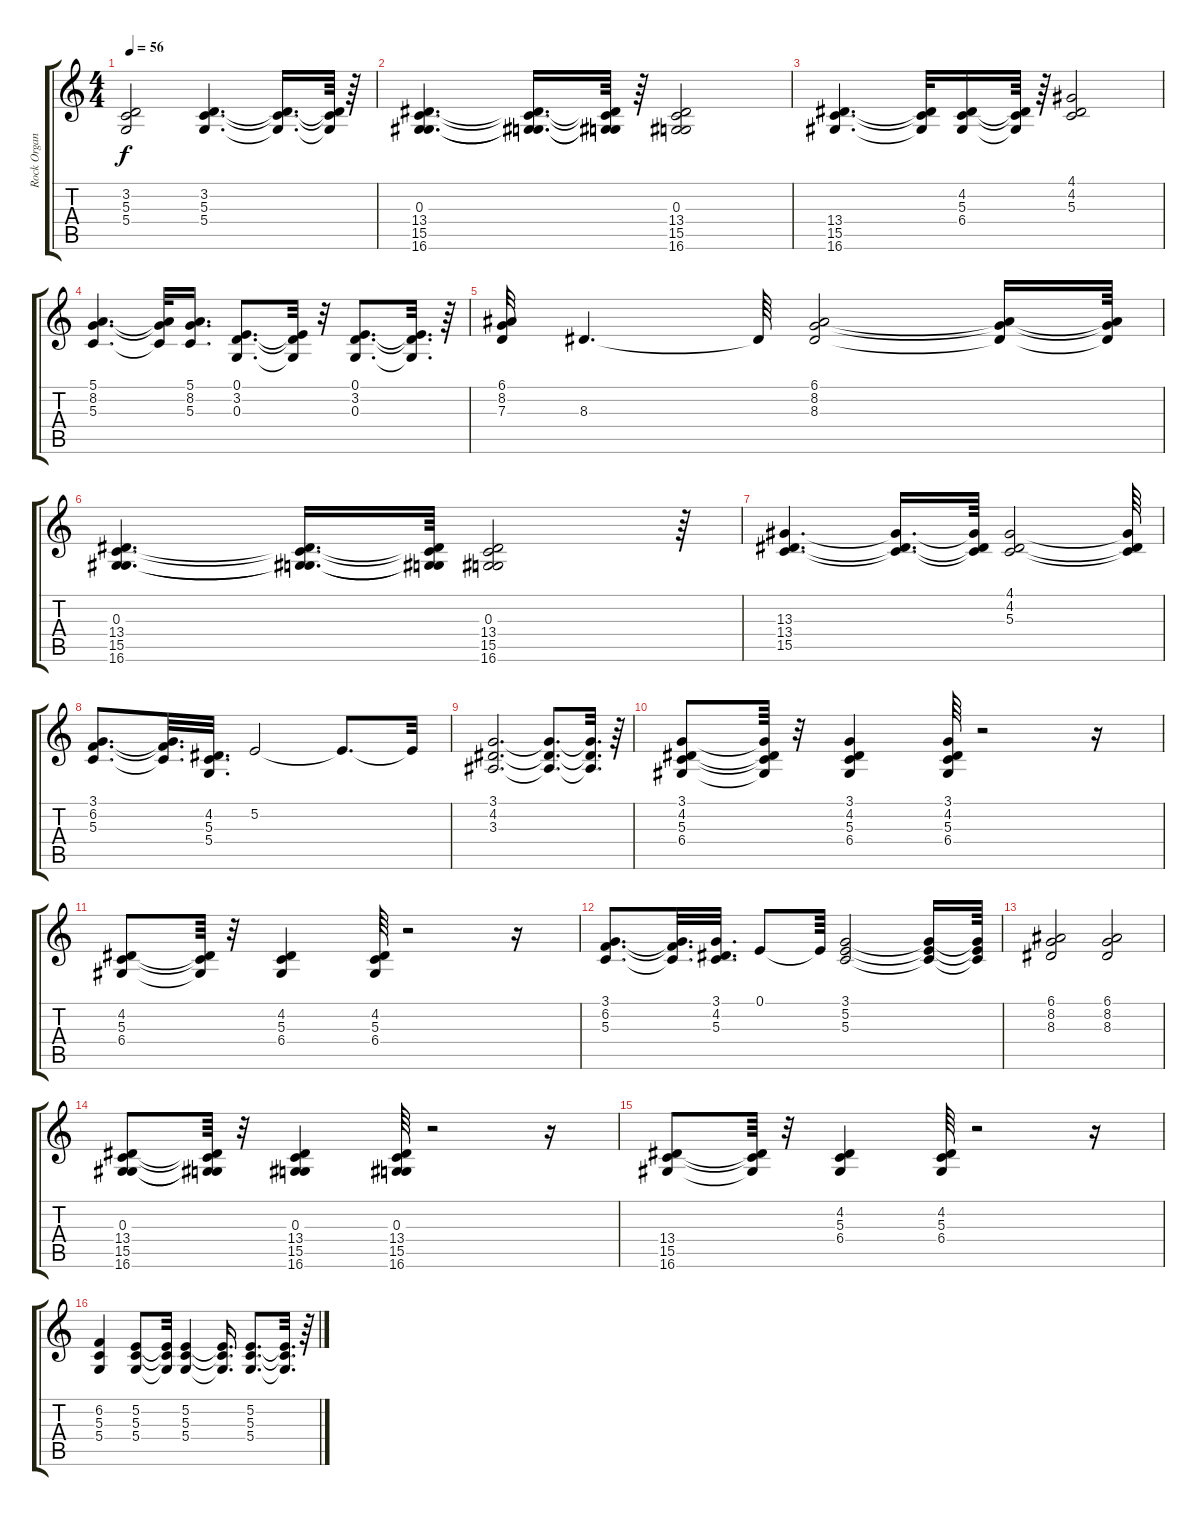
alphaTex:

\track ("Rock Organ" "Rock Organ") {instrument rockorgan}
\staff {score tabs}
\tuning (E4 B3 G3 D3 A2 E2) {hide}
\ts (4 4)
\tempo 56
\clef g2
\ks c
(3.2 5.3 5.4).2{dy f instrument rockorgan} (3.2 5.3 5.4).4{d} (3.2{t} 5.3{t} 5.4{t}).16{d} (3.2{t} 5.3{t} 5.4{t}).64 r.64 |
(0.3 13.4 15.5 16.6).4{d} (0.3{t} 13.4{t} 15.5{t} 16.6{t}).16{d} (0.3{t} 13.4{t} 15.5{t} 16.6{t}).64 r.64 (0.3 13.4 15.5 16.6).2 |
(13.4 15.5 16.6).4{d} (13.4{t} 15.5{t} 16.6{t}).32 (4.2 5.3 6.4).16 (4.2{t} 5.3{t} 6.4{t}).64 r.64 (4.1 4.2 5.3).2 |
(5.1 8.2 5.3).4{d} (5.1{t} 8.2{t} 5.3{t}).32 (5.1 8.2 5.3).16{d} (0.1 3.2 0.3).8{d} (0.1{t} 3.2{t} 0.3{t}).32 r.32 (0.1 3.2 0.3).8{d} (0.1{t} 3.2{t} 0.3{t}).32{d} r.64 |
(6.1 8.2 7.3).32 8.3.4{d} 8.3{t}.64 (6.1 8.2 8.3).2 (6.1{t} 8.2{t} 8.3{t}).16 (6.1{t} 8.2{t} 8.3{t}).64 |
(0.3 13.4 15.5 16.6).4{d} (0.3{t} 13.4{t} 15.5{t} 16.6{t}).16{d} (0.3{t} 13.4{t} 15.5{t} 16.6{t}).64 (0.3 13.4 15.5 16.6).2 r.64 |
(13.3 13.4 15.5).4{d} (13.3{t} 13.4{t} 15.5{t}).16{d} (13.3{t} 13.4{t} 15.5{t}).64 (4.1 4.2 5.3).2 (4.1{t} 4.2{t} 5.3{t}).64 |
(3.1 6.2 5.3).8{d} (3.1{t} 6.2{t} 5.3{t}).32{d} (4.2 5.3 5.4).32{d} 5.2.2 5.2{t}.8{d} 5.2{t}.32 |
(3.1 4.2 3.3).2{d} (3.1{t} 4.2{t} 3.3{t}).8{d} (3.1{t} 4.2{t} 3.3{t}).32{d} r.64 |
(3.1 4.2 5.3 6.4).8 (3.1{t} 4.2{t} 5.3{t} 6.4{t}).64 r.32 (3.1 4.2 5.3 6.4).4 (3.1 4.2 5.3 6.4).64 r.2 r.16 |
(4.2 5.3 6.4).8 (4.2{t} 5.3{t} 6.4{t}).64 r.32 (4.2 5.3 6.4).4 (4.2 5.3 6.4).64 r.2 r.16 |
(3.1 6.2 5.3).8{d} (3.1{t} 6.2{t} 5.3{t}).32{d} (3.1 4.2 5.3).32{d} 0.1.8 0.1{t}.64 (3.1 5.2 5.3).2 (3.1{t} 5.2{t} 5.3{t}).16 (3.1{t} 5.2{t} 5.3{t}).64 |
(6.1 8.2 8.3).2 (6.1 8.2 8.3).2 |
(0.3 13.4 15.5 16.6).8 (0.3{t} 13.4{t} 15.5{t} 16.6{t}).64 r.32 (0.3 13.4 15.5 16.6).4 (0.3 13.4 15.5 16.6).64 r.2 r.16 |
(13.4 15.5 16.6).8 (13.4{t} 15.5{t} 16.6{t}).64 r.32 (4.2 5.3 6.4).4 (4.2 5.3 6.4).64 r.2 r.16 |
(6.2 5.3 5.4).4 (5.2 5.3 5.4).8 (5.2{t} 5.3{t} 5.4{t}).32 (5.2 5.3 5.4).4 (5.2{t} 5.3{t} 5.4{t}).16{d} (5.2 5.3 5.4).8{d} (5.2{t} 5.3{t} 5.4{t}).32{d} r.64
